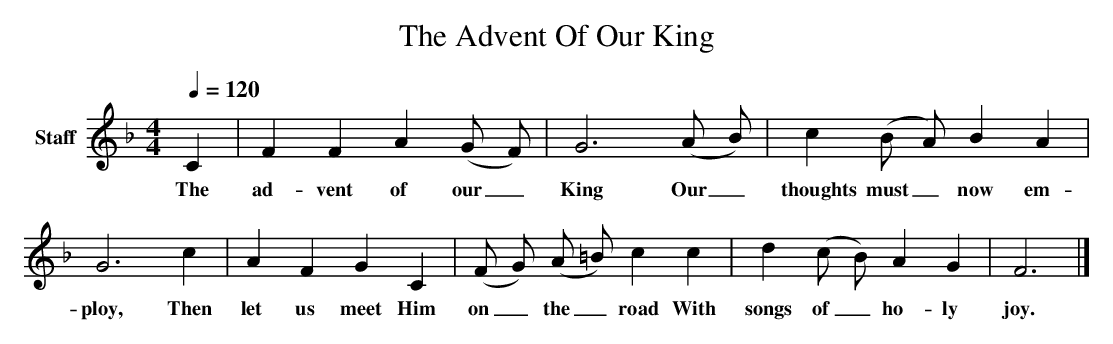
X:1
T: The Advent Of Our King
L: 1/4
M: 4/4
Q: 1/4=120
V: P1 name="Staff"
K: F
[V: P1]  C | F F A (G/ F/) | G3 (A/ B/) | c (B/ A/) B A | G3 c | A F G C | (F/ G/) (A/ =B/) c c | d (c/ B/) A G | F3|]
w: The ad- vent of our_ King Our_ thoughts must_ now em- ploy, Then let us meet Him on_ the_ road With songs of_ ho- ly joy.
